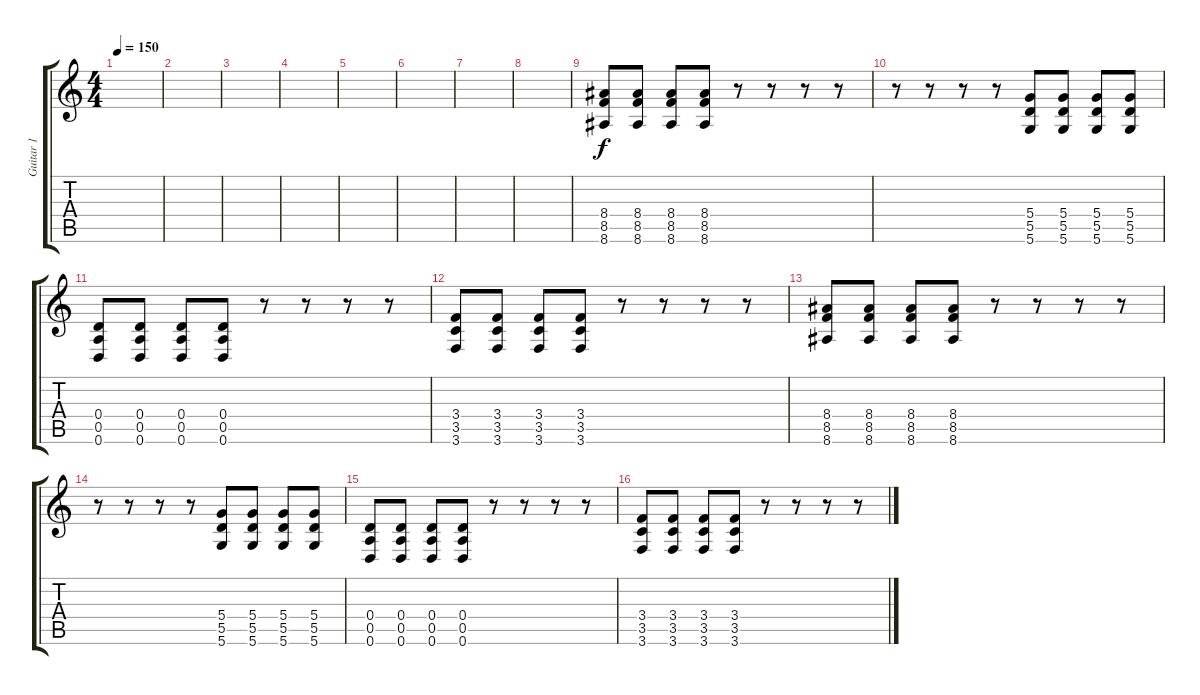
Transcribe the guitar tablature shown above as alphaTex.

\track ("Guitar 1" "Guitar 1") {instrument distortionguitar}
\staff {score tabs}
\tuning (E4 B3 G3 D3 A2 D2) {hide}
\ts (4 4)
\tempo 150
\clef g2
\ks c
|
|
|
|
|
|
|
|
(8.4 8.5 8.6).8 (8.4 8.5 8.6).8 (8.4 8.5 8.6).8 (8.4 8.5 8.6).8 r.8 r.8 r.8 r.8 |
r.8 r.8 r.8 r.8 (5.4 5.5 5.6).8 (5.4 5.5 5.6).8 (5.4 5.5 5.6).8 (5.4 5.5 5.6).8 |
(0.4 0.5 0.6).8 (0.4 0.5 0.6).8 (0.4 0.5 0.6).8 (0.4 0.5 0.6).8 r.8 r.8 r.8 r.8 |
(3.4 3.5 3.6).8 (3.4 3.5 3.6).8 (3.4 3.5 3.6).8 (3.4 3.5 3.6).8 r.8 r.8 r.8 r.8 |
(8.4 8.5 8.6).8 (8.4 8.5 8.6).8 (8.4 8.5 8.6).8 (8.4 8.5 8.6).8 r.8 r.8 r.8 r.8 |
r.8 r.8 r.8 r.8 (5.4 5.5 5.6).8 (5.4 5.5 5.6).8 (5.4 5.5 5.6).8 (5.4 5.5 5.6).8 |
(0.4 0.5 0.6).8 (0.4 0.5 0.6).8 (0.4 0.5 0.6).8 (0.4 0.5 0.6).8 r.8 r.8 r.8 r.8 |
(3.4 3.5 3.6).8 (3.4 3.5 3.6).8 (3.4 3.5 3.6).8 (3.4 3.5 3.6).8 r.8 r.8 r.8 r.8
